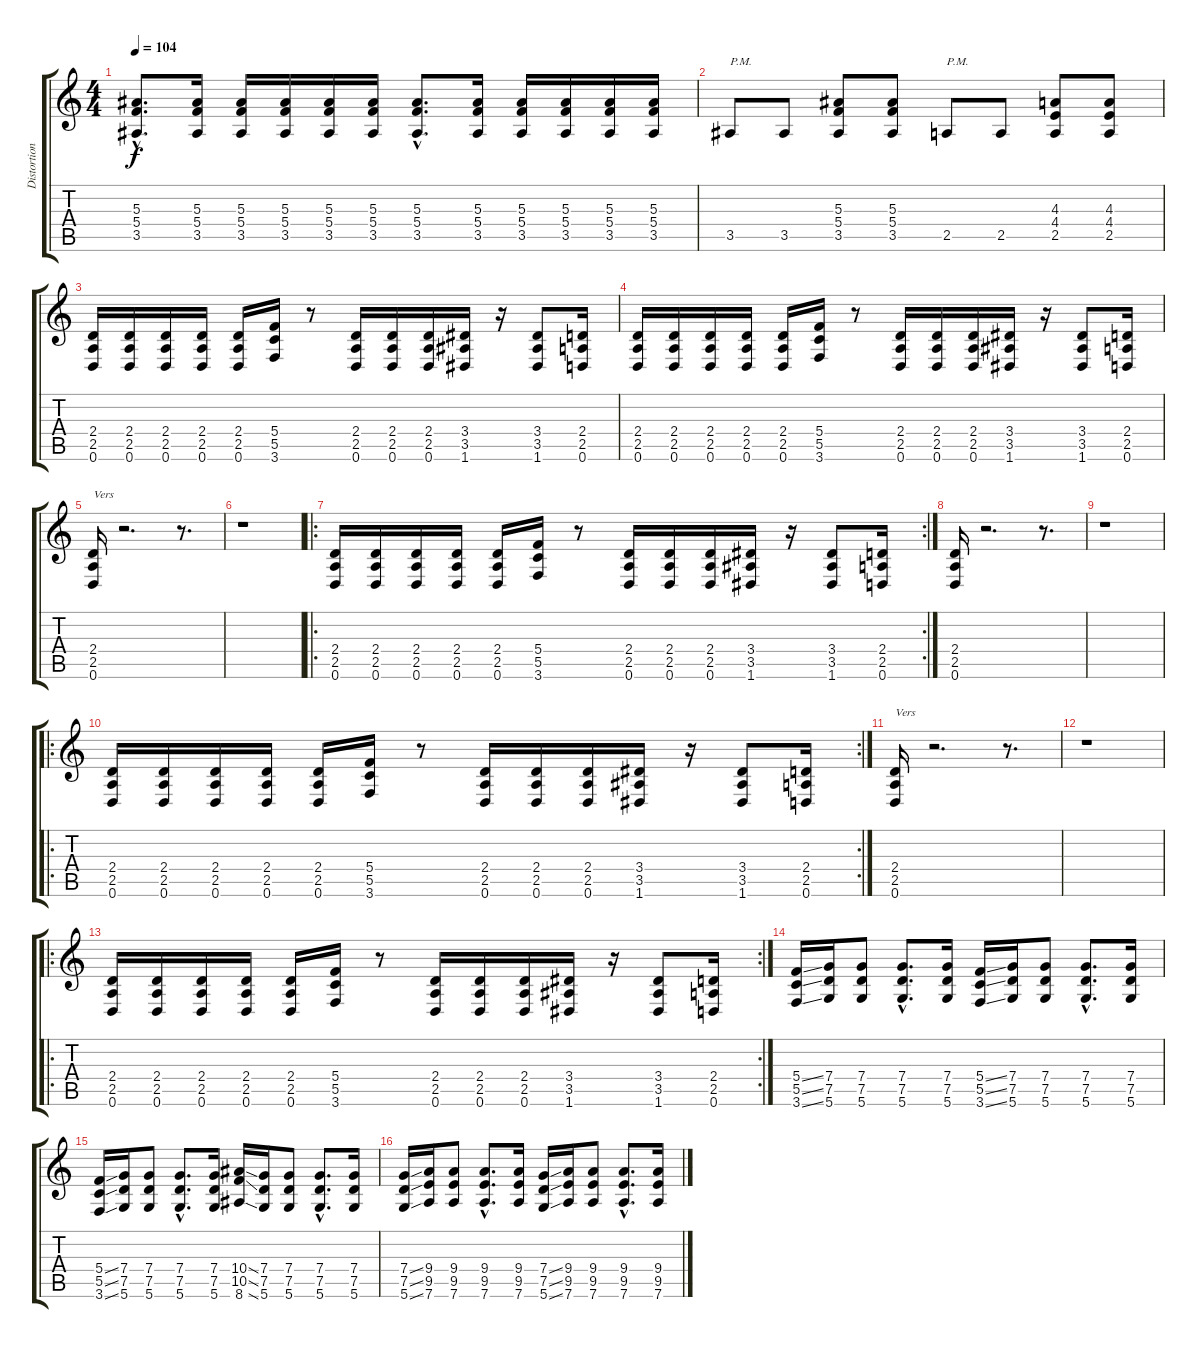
\track ("Distortion" "Distortion") {instrument distortionguitar}
\staff {score tabs}
\tuning (D4 A3 F3 C3 G2 D2) {hide}
\ts (4 4)
\tempo 104
\clef g2
\ks c
(5.3{hac} 5.4{hac} 3.5{hac}).8{d dy f} (5.3 5.4 3.5).16 (5.3 5.4 3.5).16 (5.3 5.4 3.5).16 (5.3 5.4 3.5).16 (5.3 5.4 3.5).16 (5.3{hac} 5.4{hac} 3.5{hac}).8{d} (5.3 5.4 3.5).16 (5.3 5.4 3.5).16 (5.3 5.4 3.5).16 (5.3 5.4 3.5).16 (5.3 5.4 3.5).16 |
3.5.8{txt "P.M."} 3.5.8 (5.3 5.4 3.5).8 (5.3 5.4 3.5).8 2.5.8{txt "P.M."} 2.5.8 (4.3 4.4 2.5).8 (4.3 4.4 2.5).8 |
(2.4 2.5 0.6).16 (2.4 2.5 0.6).16 (2.4 2.5 0.6).16 (2.4 2.5 0.6).16 (2.4 2.5 0.6).16 (5.4 5.5 3.6).16 r.8 (2.4 2.5 0.6).16 (2.4 2.5 0.6).16 (2.4 2.5 0.6).16 (3.4 3.5 1.6).16 r.16 (3.4 3.5 1.6).8 (2.4 2.5 0.6).16 |
(2.4 2.5 0.6).16 (2.4 2.5 0.6).16 (2.4 2.5 0.6).16 (2.4 2.5 0.6).16 (2.4 2.5 0.6).16 (5.4 5.5 3.6).16 r.8 (2.4 2.5 0.6).16 (2.4 2.5 0.6).16 (2.4 2.5 0.6).16 (3.4 3.5 1.6).16 r.16 (3.4 3.5 1.6).8 (2.4 2.5 0.6).16 |
(2.4 2.5 0.6).16{txt "Vers"} r.2{d} r.8{d} |
r.1 |
\ro
\rc 2
(2.4 2.5 0.6).16 (2.4 2.5 0.6).16 (2.4 2.5 0.6).16 (2.4 2.5 0.6).16 (2.4 2.5 0.6).16 (5.4 5.5 3.6).16 r.8 (2.4 2.5 0.6).16 (2.4 2.5 0.6).16 (2.4 2.5 0.6).16 (3.4 3.5 1.6).16 r.16 (3.4 3.5 1.6).8 (2.4 2.5 0.6).16 |
(2.4 2.5 0.6).16 r.2{d} r.8{d} |
r.1 |
\ro
\rc 2
(2.4 2.5 0.6).16 (2.4 2.5 0.6).16 (2.4 2.5 0.6).16 (2.4 2.5 0.6).16 (2.4 2.5 0.6).16 (5.4 5.5 3.6).16 r.8 (2.4 2.5 0.6).16 (2.4 2.5 0.6).16 (2.4 2.5 0.6).16 (3.4 3.5 1.6).16 r.16 (3.4 3.5 1.6).8 (2.4 2.5 0.6).16 |
(2.4 2.5 0.6).16{txt "Vers"} r.2{d} r.8{d} |
r.1 |
\ro
\rc 2
(2.4 2.5 0.6).16 (2.4 2.5 0.6).16 (2.4 2.5 0.6).16 (2.4 2.5 0.6).16 (2.4 2.5 0.6).16 (5.4 5.5 3.6).16 r.8 (2.4 2.5 0.6).16 (2.4 2.5 0.6).16 (2.4 2.5 0.6).16 (3.4 3.5 1.6).16 r.16 (3.4 3.5 1.6).8 (2.4 2.5 0.6).16 |
(5.4{ss} 5.5{ss} 3.6{ss}).16 (7.4 7.5 5.6).16 (7.4 7.5 5.6).8 (7.4{hac} 7.5{hac} 5.6{hac}).8{d} (7.4 7.5 5.6).16 (5.4{ss} 5.5{ss} 3.6{ss}).16 (7.4 7.5 5.6).16 (7.4 7.5 5.6).8 (7.4{hac} 7.5{hac} 5.6{hac}).8{d} (7.4 7.5 5.6).16 |
(5.4{ss} 5.5{ss} 3.6{ss}).16 (7.4 7.5 5.6).16 (7.4 7.5 5.6).8 (7.4{hac} 7.5{hac} 5.6{hac}).8{d} (7.4 7.5 5.6).16 (10.4{ss} 10.5{ss} 8.6{ss}).16 (7.4 7.5 5.6).16 (7.4 7.5 5.6).8 (7.4{hac} 7.5{hac} 5.6{hac}).8{d} (7.4 7.5 5.6).16 |
(7.4{ss} 7.5{ss} 5.6{ss}).16 (9.4 9.5 7.6).16 (9.4 9.5 7.6).8 (9.4{hac} 9.5{hac} 7.6{hac}).8{d} (9.4 9.5 7.6).16 (7.4{ss} 7.5{ss} 5.6{ss}).16 (9.4 9.5 7.6).16 (9.4 9.5 7.6).8 (9.4{hac} 9.5{hac} 7.6{hac}).8{d} (9.4 9.5 7.6).16
